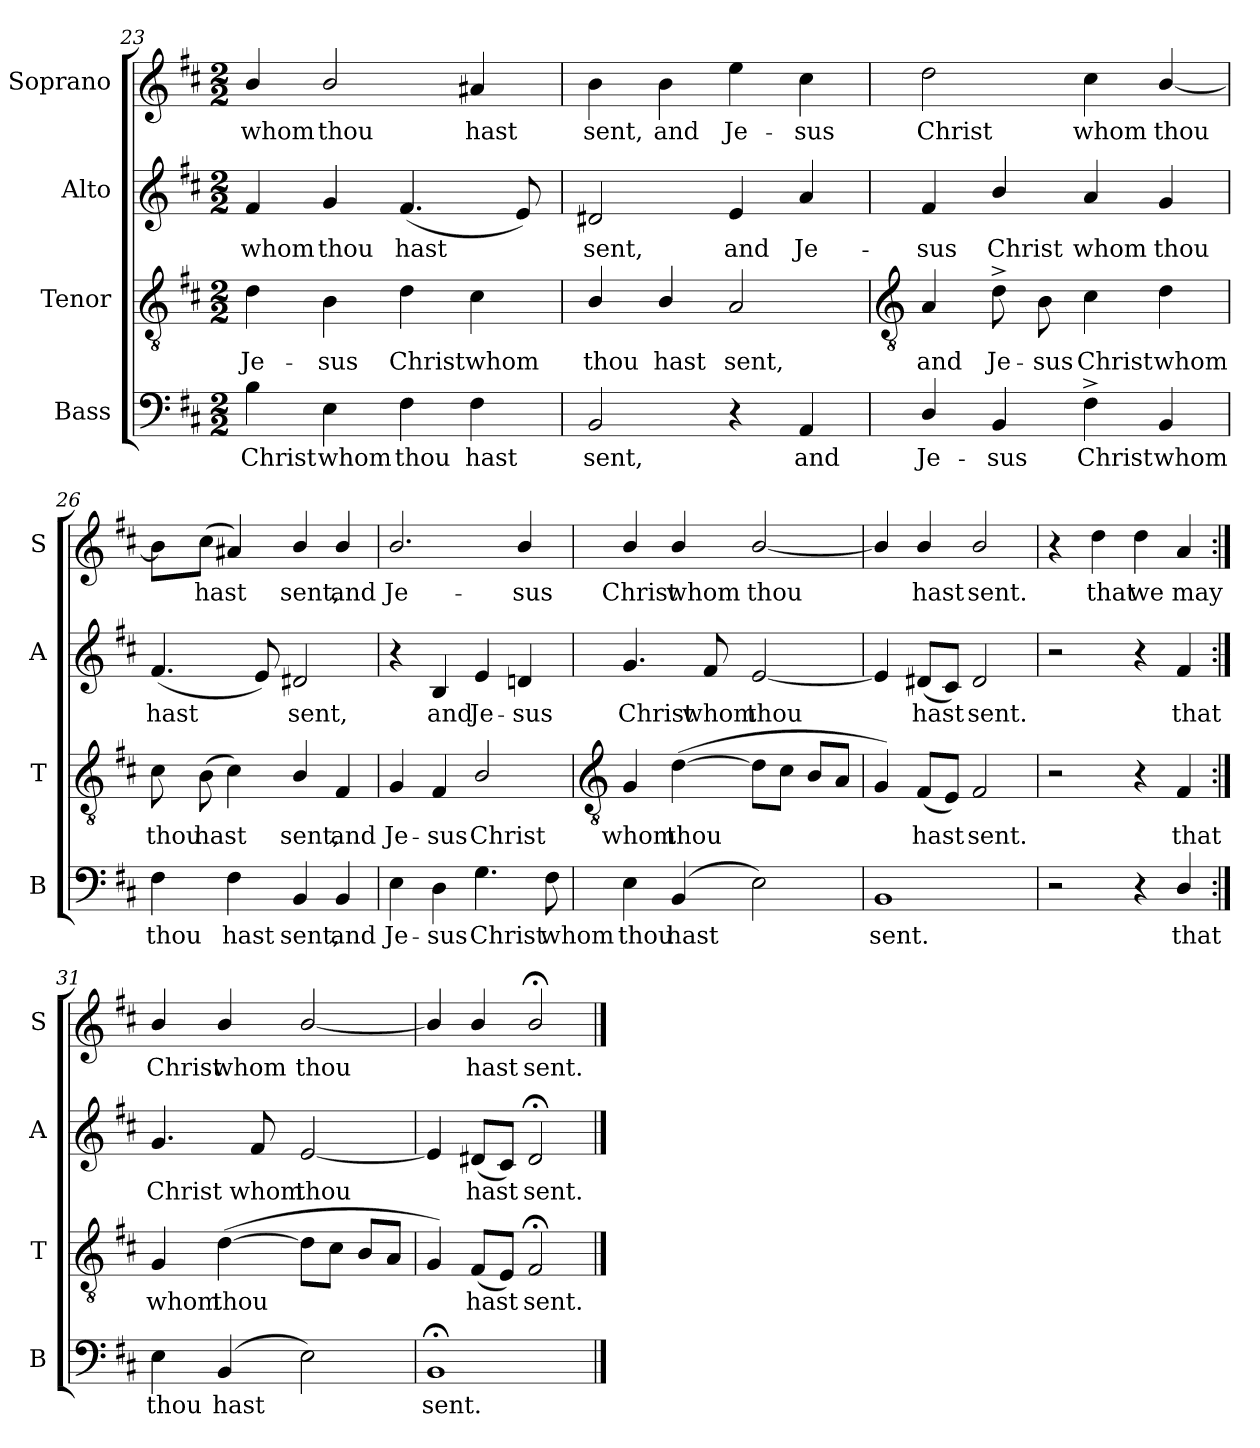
**kern	**text	**kern	**text	**kern	**text	**kern	**text
*part4	*part4	*part3	*part3	*part2	*part2	*part1	*part1
*staff4	*staff4	*staff3	*staff3	*staff2	*staff2	*staff1	*staff1
*I"Bass	*	*I"Tenor	*	*I"Alto	*	*I"Soprano	*
*I'B	*	*I'T	*	*I'A	*	*I'S	*
*clefF4	*	*clefGv2	*	*clefG2	*	*clefG2	*
*k[f#c#]	*	*k[f#c#]	*	*k[f#c#]	*	*k[f#c#]	*
*D:	*	*D:	*	*D:	*	*D:	*
*M2/2	*	*M2/2	*	*M2/2	*	*M2/2	*
=23	=23	=23	=23	=23	=23	=23	=23
!	!LO:LY:b	!	!LO:LY:b	!	!LO:LY:b	!	!LO:LY:b
4B	Christ	4d	Je-	4f#	whom	4b/	whom
!	!LO:LY:b	!	!LO:LY:b	!	!LO:LY:b	!	!LO:LY:b
4E	whom	4B	-sus	4g	thou	2b/	thou
!	!LO:LY:b	!	!LO:LY:b	!	!LO:LY:b	!	!
4F#	thou	4d	Christ	(<4.f#	hast	.	.
!	!LO:LY:b	!	!LO:LY:b	!	!	!	!LO:LY:b
4F#	hast	4c#	whom	.	.	4a#X	hast
.	.	.	.	8e)	.	.	.
=24	=24	=24	=24	=24	=24	=24	=24
!	!LO:LY:b	!	!LO:LY:b	!	!LO:LY:b	!	!LO:LY:b
2BB	sent,	4B/	thou	2d#X	sent,	4b	sent,
!	!	!	!LO:LY:b	!	!	!	!LO:LY:b
.	.	4B/	hast	.	.	4b	and
!	!	!	!LO:LY:b	!	!LO:LY:b	!	!LO:LY:b
4r	.	2A	sent,	4e	and	4ee	Je-
!	!LO:LY:b	!	!	!	!LO:LY:b	!	!LO:LY:b
4AA	and	.	.	4a	Je-	4cc#	-sus
!!LO:LB:g=z
=25	=25	=25	=25	=25	=25	=25	=25
*	*	*clefGv2	*	*	*	*	*
!	!LO:LY:b	!	!LO:LY:b	!	!LO:LY:b	!	!LO:LY:b
4D/	Je-	4A	and	4f#	-sus	2dd	Christ
!	!LO:LY:b	!	!LO:LY:b	!	!LO:LY:b	!	!
4BB	-sus	8d^	Je-	4b/	Christ	.	.
!	!	!	!LO:LY:b	!	!	!	!
.	.	8B	-sus	.	.	.	.
!	!LO:LY:b	!	!LO:LY:b	!	!LO:LY:b	!	!LO:LY:b
4F#^	Christ	4c#	Christ	4a	whom	4cc#	whom
!	!LO:LY:b	!	!LO:LY:b	!	!LO:LY:b	!	!LO:LY:b
4BB	whom	4d	whom	4g	thou	[4b/	thou
=26	=26	=26	=26	=26	=26	=26	=26
!	!LO:LY:b	!	!LO:LY:b	!	!LO:LY:b	!	!
4F#	thou	8c#	thou	(<4.f#	hast	8b\L]	.
!	!	!	!LO:LY:b	!	!	!	!LO:LY:b
.	.	(>8B	hast	.	.	(<8cc#\J	hast
!	!LO:LY:b	!	!	!	!	!	!
4F#	hast	4c#)	.	.	.	4a#X)	.
.	.	.	.	8e)	.	.	.
!	!LO:LY:b	!	!LO:LY:b	!	!LO:LY:b	!	!LO:LY:b
4BB	sent,	4B/	sent,	2d#X	sent,	4b/	sent,
!	!LO:LY:b	!	!LO:LY:b	!	!	!	!LO:LY:b
4BB	and	4F#	and	.	.	4b/	and
=27	=27	=27	=27	=27	=27	=27	=27
!	!LO:LY:b	!	!LO:LY:b	!	!	!	!LO:LY:b
4E	Je-	4G	Je-	4r	.	2.b/	Je-
!	!LO:LY:b	!	!LO:LY:b	!	!LO:LY:b	!	!
4D	-sus	4F#	-sus	4B	and	.	.
!	!LO:LY:b	!	!LO:LY:b	!	!LO:LY:b	!	!
4.G	Christ	2B/	Christ	4e	Je-	.	.
!	!	!	!	!	!LO:LY:b	!	!LO:LY:b
.	.	.	.	4dn	-sus	4b/	-sus
!	!LO:LY:b	!	!	!	!	!	!
8F#	whom	.	.	.	.	.	.
!!LO:LB:g=z
=28	=28	=28	=28	=28	=28	=28	=28
*	*	*clefGv2	*	*	*	*	*
!	!LO:LY:b	!	!LO:LY:b	!	!LO:LY:b	!	!LO:LY:b
4E	thou	4G	whom	4.g	Christ	4b/	Christ
!	!LO:LY:b	!	!LO:LY:b	!	!	!	!LO:LY:b
(<4BB	hast	(<[4d	thou	.	.	4b/	whom
!	!	!	!	!	!LO:LY:b	!	!
.	.	.	.	8f#	whom	.	.
!	!	!	!	!	!LO:LY:b	!	!LO:LY:b
2E)	.	8dL]	.	[2e	thou	[2b/	thou
.	.	8c#J	.	.	.	.	.
.	.	8BL	.	.	.	.	.
.	.	8AJ	.	.	.	.	.
=29	=29	=29	=29	=29	=29	=29	=29
!	!LO:LY:b	!	!	!	!	!	!
1BB	sent.	4G)	.	4e]	.	4b/]	.
!	!	!	!LO:LY:b	!	!LO:LY:b	!	!LO:LY:b
.	.	(<8F#L	hast	(<8d#XL	hast	4b/	hast
.	.	8EJ)	.	8c#J)	.	.	.
!	!	!	!LO:LY:b	!	!LO:LY:b	!	!LO:LY:b
.	.	2F#	sent.	2d#	sent.	2b/	sent.
=30	=30	=30	=30	=30	=30	=30	=30
2r	.	2r	.	2r	.	4r	.
!	!	!	!	!	!	!	!LO:LY:b
.	.	.	.	.	.	4dd	that
!	!	!	!	!	!	!	!LO:LY:b
4r	.	4r	.	4r	.	4dd	we
!	!LO:LY:b	!	!LO:LY:b	!	!LO:LY:b	!	!LO:LY:b
4D/	that	4F#	that	4f#	that	4a	may
=31:|!	=31:|!	=31:|!	=31:|!	=31:|!	=31:|!	=31:|!	=31:|!
!	!LO:LY:b	!	!LO:LY:b	!	!LO:LY:b	!	!LO:LY:b
4E	thou	4G	whom	4.g	Christ	4b/	Christ
!	!LO:LY:b	!	!LO:LY:b	!	!	!	!LO:LY:b
(<4BB	hast	(<[4d	thou	.	.	4b/	whom
!	!	!	!	!	!LO:LY:b	!	!
.	.	.	.	8f#	whom	.	.
!	!	!	!	!	!LO:LY:b	!	!LO:LY:b
2E)	.	8dL]	.	[2e	thou	[2b/	thou
.	.	8c#J	.	.	.	.	.
.	.	8BL	.	.	.	.	.
.	.	8AJ	.	.	.	.	.
=32	=32	=32	=32	=32	=32	=32	=32
!	!LO:LY:b	!	!	!	!	!	!
1BB;<	sent.	4G)	.	4e]	.	4b/]	.
!	!	!	!LO:LY:b	!	!LO:LY:b	!	!LO:LY:b
.	.	(<8F#L	hast	(<8d#XL	hast	4b/	hast
.	.	8EJ)	.	8c#J)	.	.	.
!	!	!	!LO:LY:b	!	!LO:LY:b	!	!LO:LY:b
.	.	2F#;<	sent.	2d#;<	sent.	2b;</	sent.
==	==	==	==	==	==	==	==
*-	*-	*-	*-	*-	*-	*-	*-
